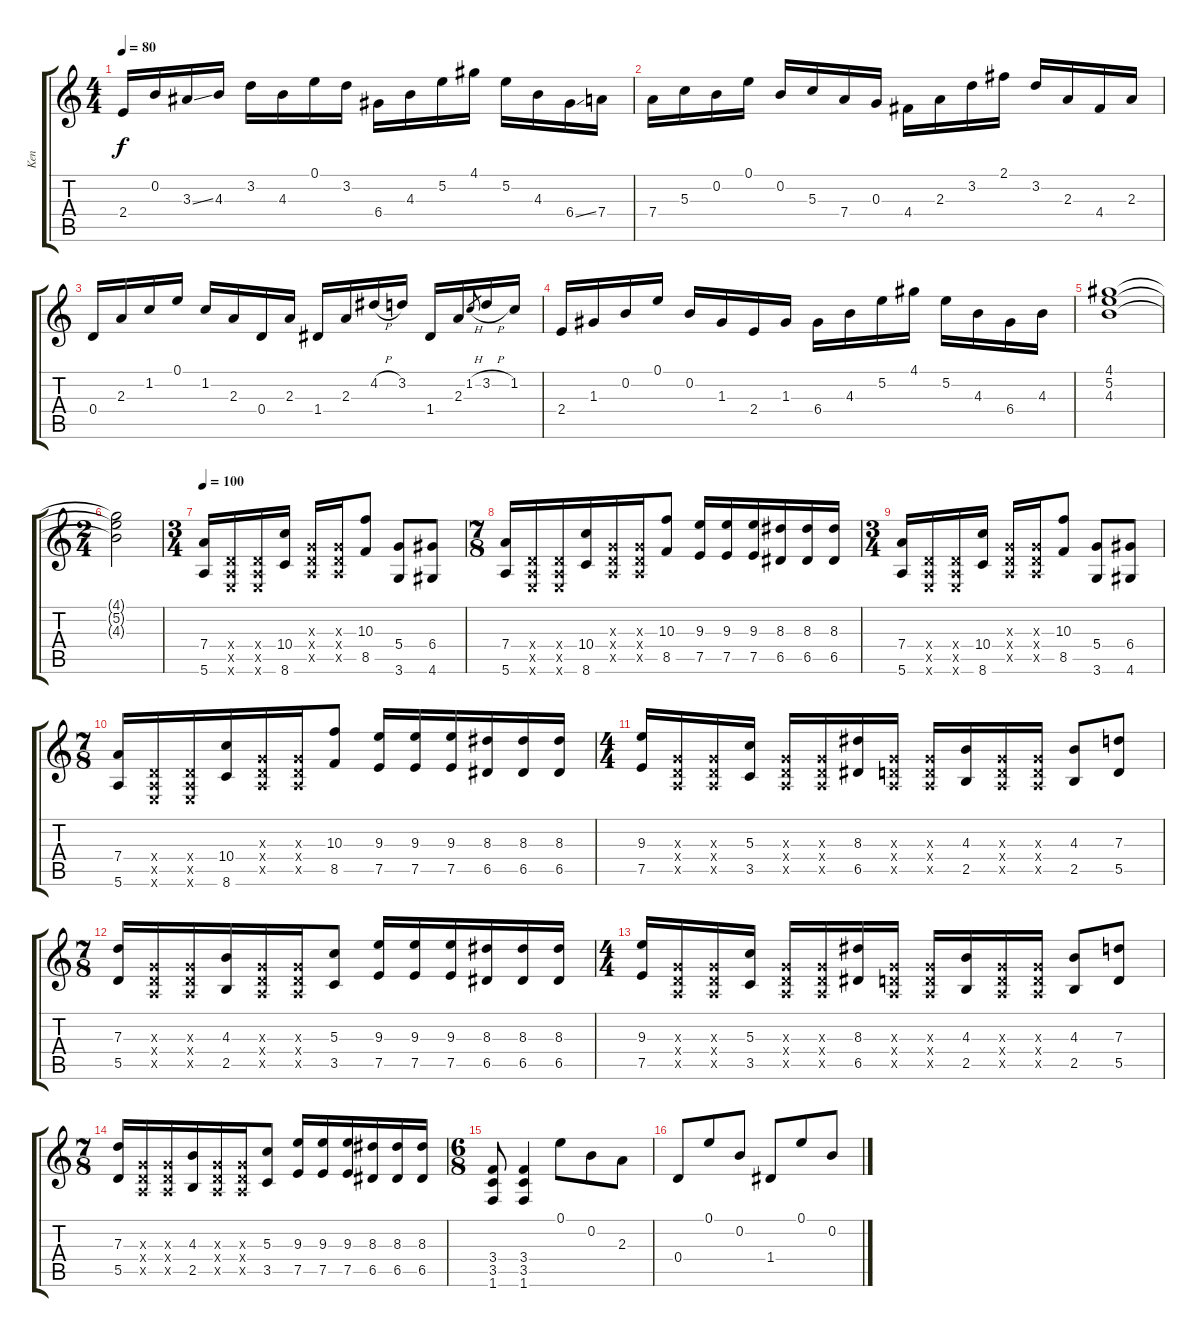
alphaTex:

\track ("Ken" "Ken") {instrument electricguitarclean}
\staff {score tabs}
\tuning (E4 B3 G3 D3 A2 E2) {hide}
\ts (4 4)
\tempo 80
\clef g2
\ks c
2.4.16{dy f} 0.2.16 3.3{ss}.16 4.3.16 3.2.16 4.3.16 0.1.16 3.2.16 6.4.16 4.3.16 5.2.16 4.1.16 5.2.16 4.3.16 6.4{ss}.16 7.4.16 |
7.4.16 5.3.16 0.2.16 0.1.16 0.2.16 5.3.16 7.4.16 0.3.16 4.4.16 2.3.16 3.2.16 2.1.16 3.2.16 2.3.16 4.4.16 2.3.16 |
0.4.16 2.3.16 1.2.16 0.1.16 1.2.16 2.3.16 0.4.16 2.3.16 1.4.16 2.3.16 4.2{h}.16 3.2.16 1.4.16 2.3.16 1.2{h}.8{gr} 3.2{h}.16 1.2.16 |
2.4.16 1.3.16 0.2.16 0.1.16 0.2.16 1.3.16 2.4.16 1.3.16 6.4.16 4.3.16 5.2.16 4.1.16 5.2.16 4.3.16 6.4.16 4.3.16 |
(4.1 5.2 4.3).1 |
\ts (2 4)
(4.1{t} 5.2{t} 4.3{t}).2 |
\ts (3 4)
\tempo 100
(7.4 5.6).16{instrument distortionguitar} (0.4{x} 0.5{x} 0.6{x}).16 (0.4{x} 0.5{x} 0.6{x}).16 (10.4 8.6).16 (0.3{x} 0.4{x} 0.5{x}).16 (0.3{x} 0.4{x} 0.5{x}).16 (10.3 8.5).8 (5.4 3.6).8 (6.4 4.6).8 |
\ts (7 8)
(7.4 5.6).16 (0.4{x} 0.5{x} 0.6{x}).16 (0.4{x} 0.5{x} 0.6{x}).16 (10.4 8.6).16 (0.3{x} 0.4{x} 0.5{x}).16 (0.3{x} 0.4{x} 0.5{x}).16 (10.3 8.5).8 (9.3 7.5).16 (9.3 7.5).16 (9.3 7.5).16 (8.3 6.5).16 (8.3 6.5).16 (8.3 6.5).16 |
\ts (3 4)
(7.4 5.6).16 (0.4{x} 0.5{x} 0.6{x}).16 (0.4{x} 0.5{x} 0.6{x}).16 (10.4 8.6).16 (0.3{x} 0.4{x} 0.5{x}).16 (0.3{x} 0.4{x} 0.5{x}).16 (10.3 8.5).8 (5.4 3.6).8 (6.4 4.6).8 |
\ts (7 8)
(7.4 5.6).16 (0.4{x} 0.5{x} 0.6{x}).16 (0.4{x} 0.5{x} 0.6{x}).16 (10.4 8.6).16 (0.3{x} 0.4{x} 0.5{x}).16 (0.3{x} 0.4{x} 0.5{x}).16 (10.3 8.5).8 (9.3 7.5).16 (9.3 7.5).16 (9.3 7.5).16 (8.3 6.5).16 (8.3 6.5).16 (8.3 6.5).16 |
\ts (4 4)
(9.3 7.5).16 (0.3{x} 0.4{x} 0.5{x}).16 (0.3{x} 0.4{x} 0.5{x}).16 (5.3 3.5).16 (0.3{x} 0.4{x} 0.5{x}).16 (0.3{x} 0.4{x} 0.5{x}).16 (8.3 6.5).16 (0.3{x} 0.4{x} 0.5{x}).16 (0.3{x} 0.4{x} 0.5{x}).16 (4.3 2.5).16 (0.3{x} 0.4{x} 0.5{x}).16 (0.3{x} 0.4{x} 0.5{x}).16 (4.3 2.5).8 (7.3 5.5).8 |
\ts (7 8)
(7.3 5.5).16 (0.3{x} 0.4{x} 0.5{x}).16 (0.3{x} 0.4{x} 0.5{x}).16 (4.3 2.5).16 (0.3{x} 0.4{x} 0.5{x}).16 (0.3{x} 0.4{x} 0.5{x}).16 (5.3 3.5).8 (9.3 7.5).16 (9.3 7.5).16 (9.3 7.5).16 (8.3 6.5).16 (8.3 6.5).16 (8.3 6.5).16 |
\ts (4 4)
(9.3 7.5).16 (0.3{x} 0.4{x} 0.5{x}).16 (0.3{x} 0.4{x} 0.5{x}).16 (5.3 3.5).16 (0.3{x} 0.4{x} 0.5{x}).16 (0.3{x} 0.4{x} 0.5{x}).16 (8.3 6.5).16 (0.3{x} 0.4{x} 0.5{x}).16 (0.3{x} 0.4{x} 0.5{x}).16 (4.3 2.5).16 (0.3{x} 0.4{x} 0.5{x}).16 (0.3{x} 0.4{x} 0.5{x}).16 (4.3 2.5).8 (7.3 5.5).8 |
\ts (7 8)
(7.3 5.5).16 (0.3{x} 0.4{x} 0.5{x}).16 (0.3{x} 0.4{x} 0.5{x}).16 (4.3 2.5).16 (0.3{x} 0.4{x} 0.5{x}).16 (0.3{x} 0.4{x} 0.5{x}).16 (5.3 3.5).8 (9.3 7.5).16 (9.3 7.5).16 (9.3 7.5).16 (8.3 6.5).16 (8.3 6.5).16 (8.3 6.5).16 |
\ts (6 8)
(3.4 3.5 1.6).8 (3.4 3.5 1.6).4 0.1.8 0.2.8 2.3.8 |
0.4.8 0.1.8 0.2.8 1.4.8 0.1.8 0.2.8
